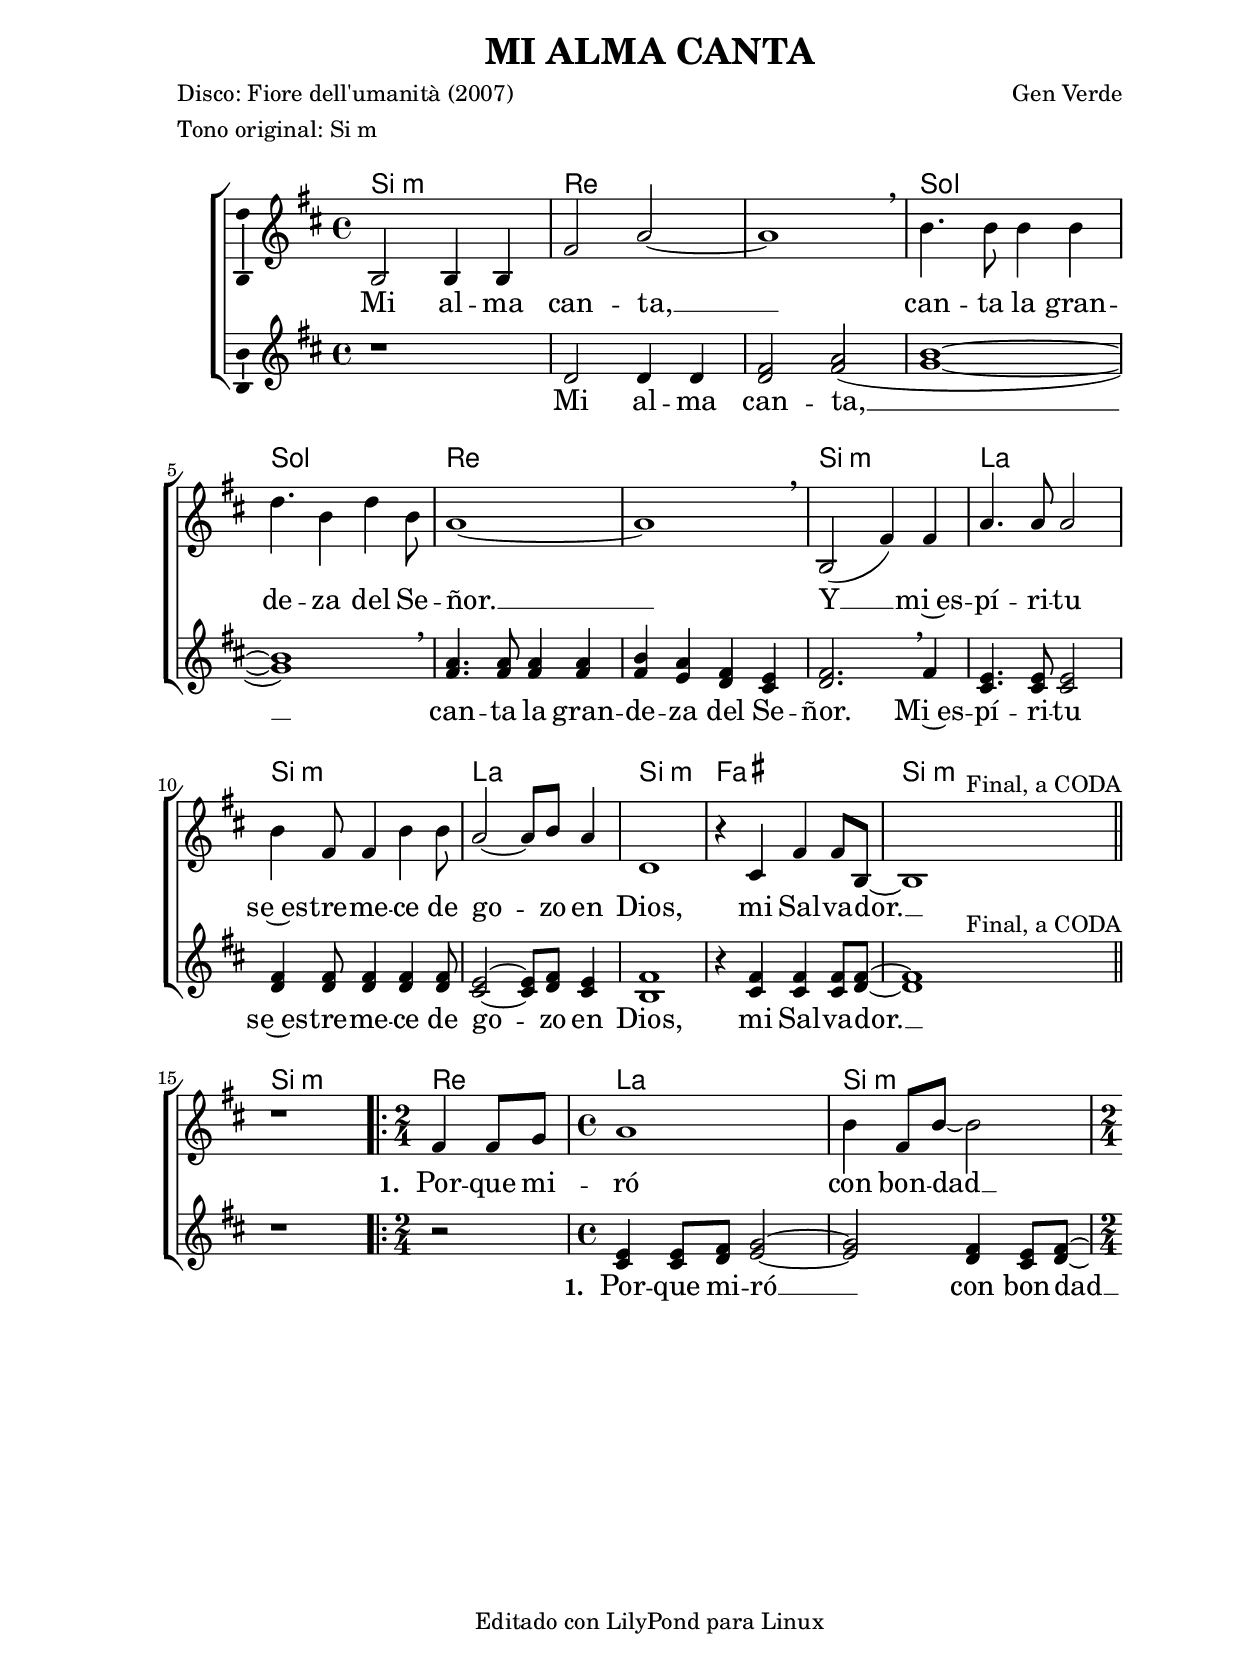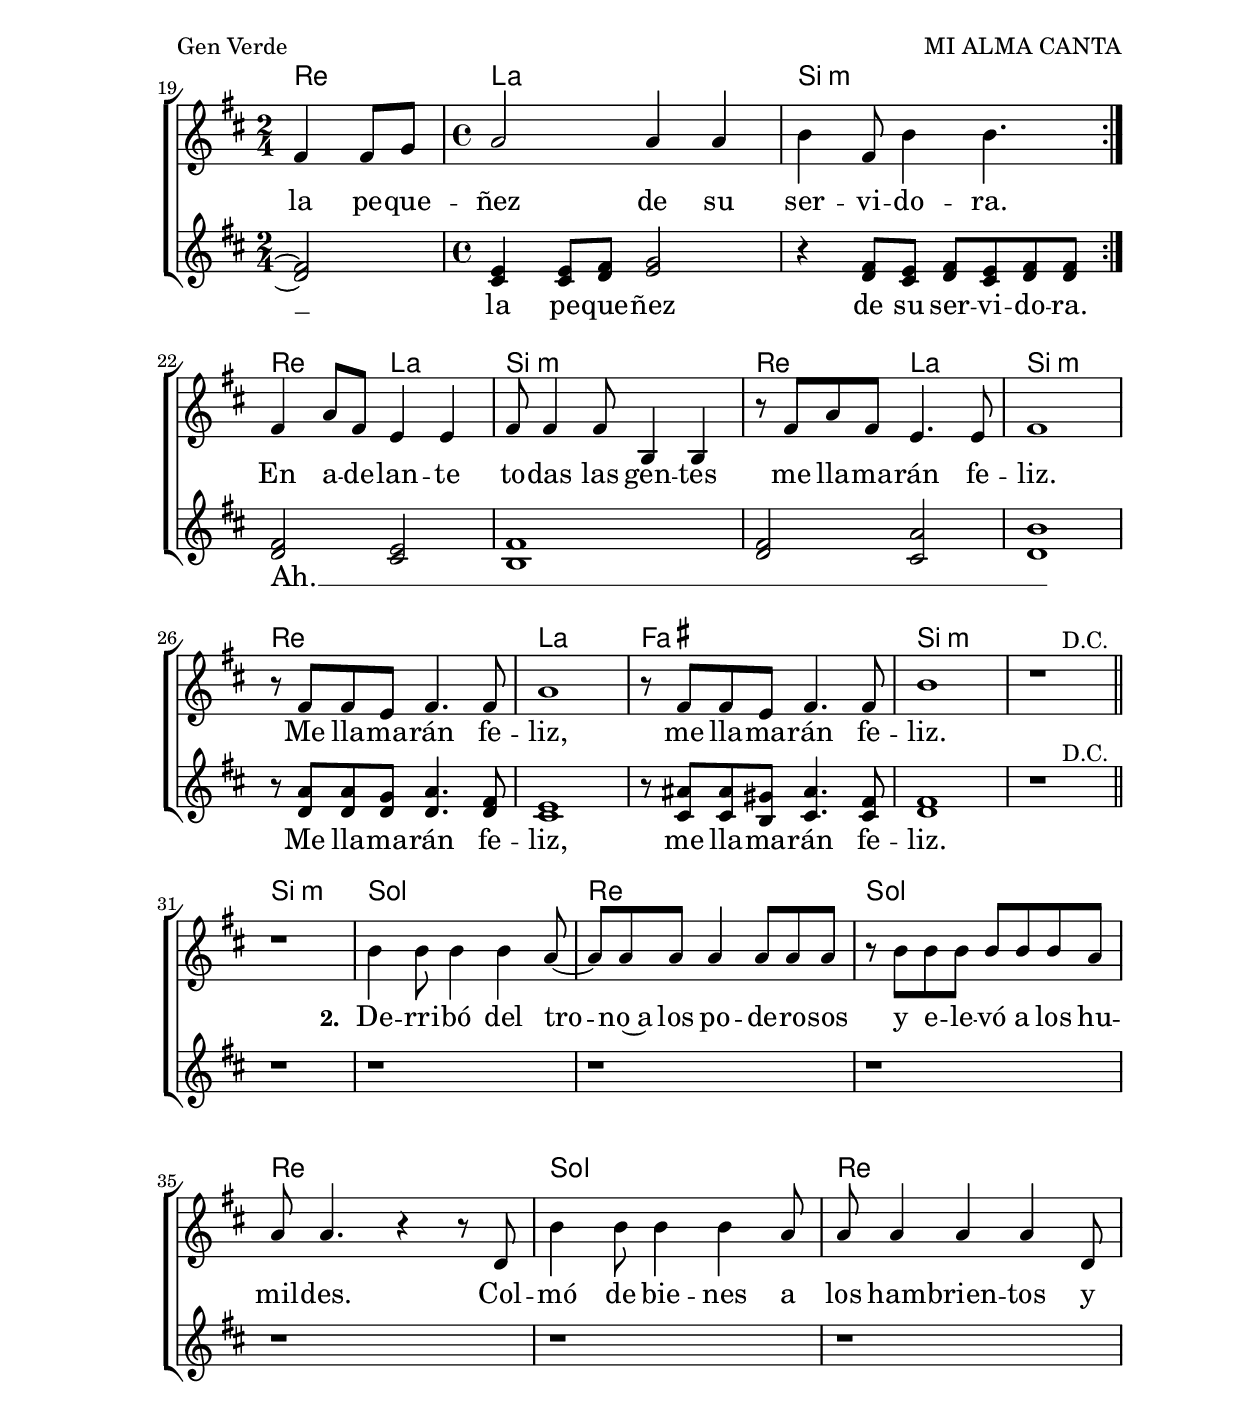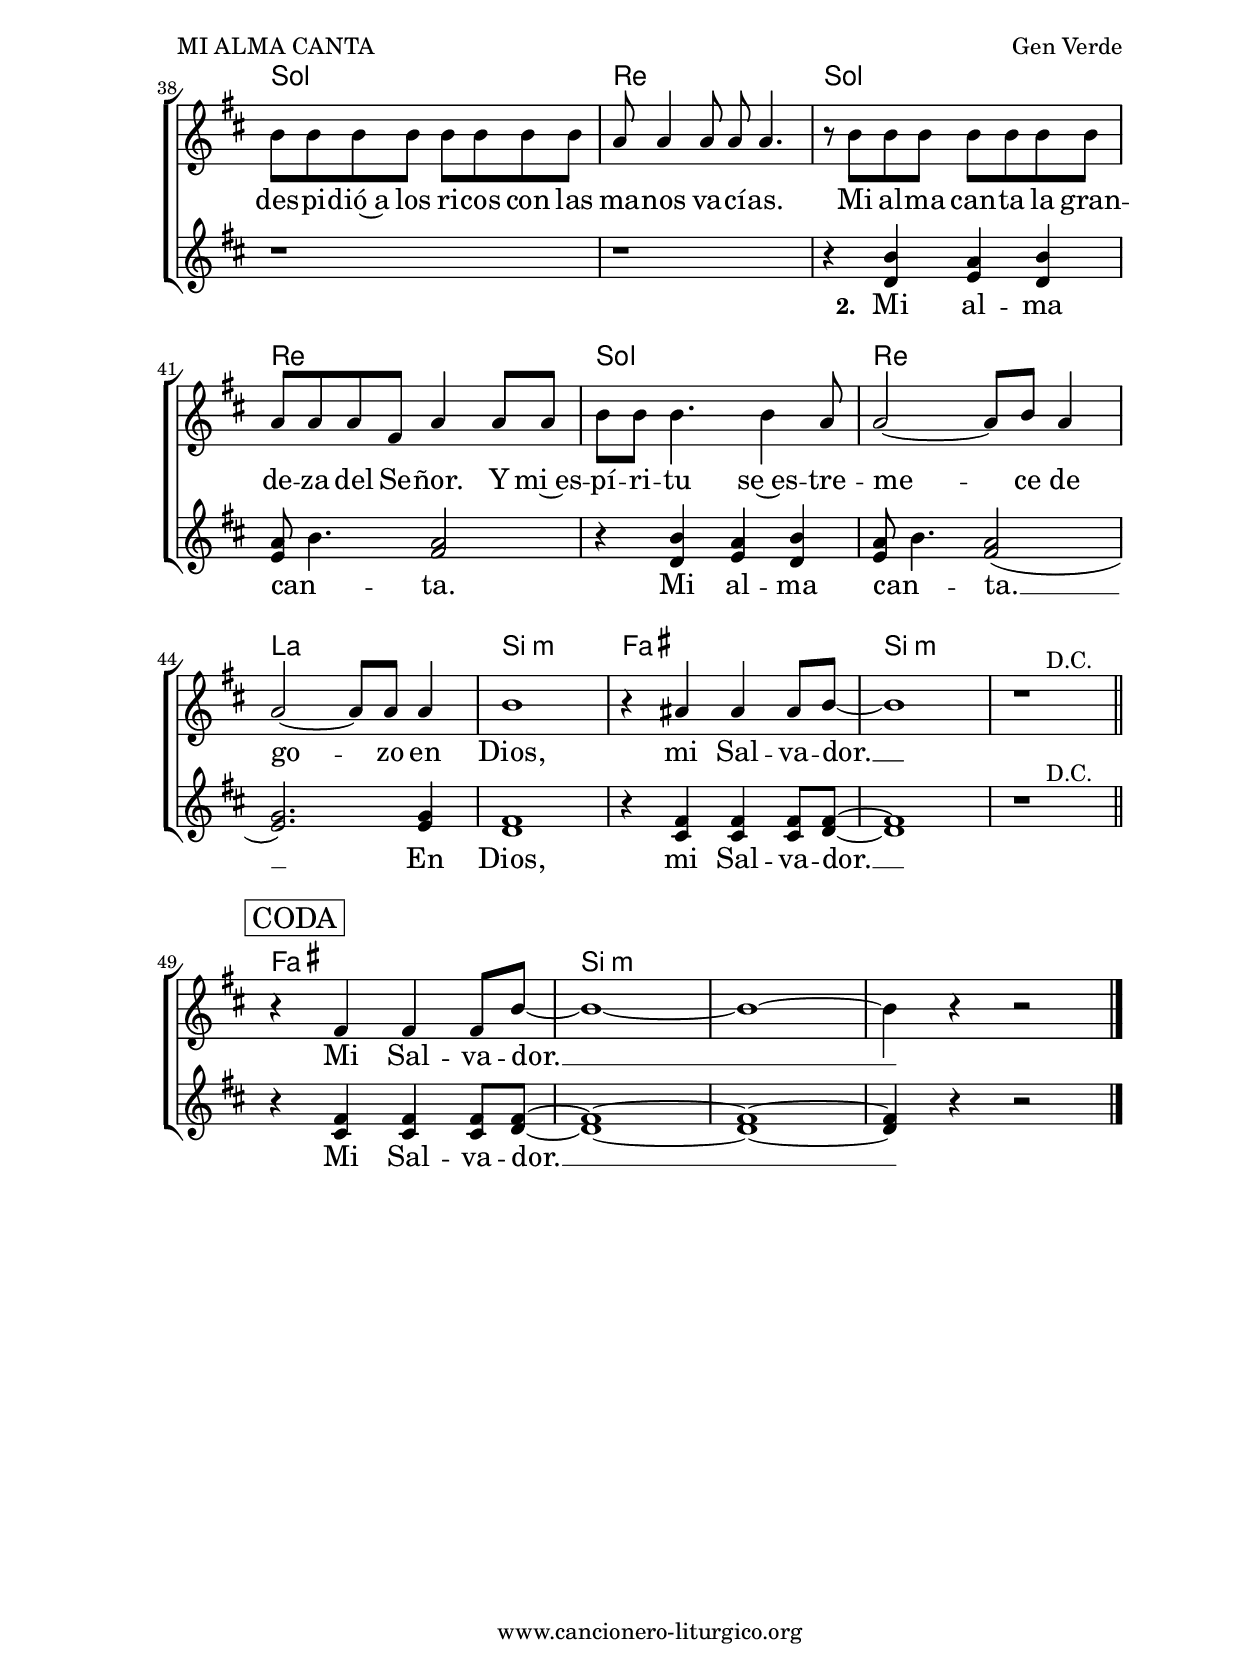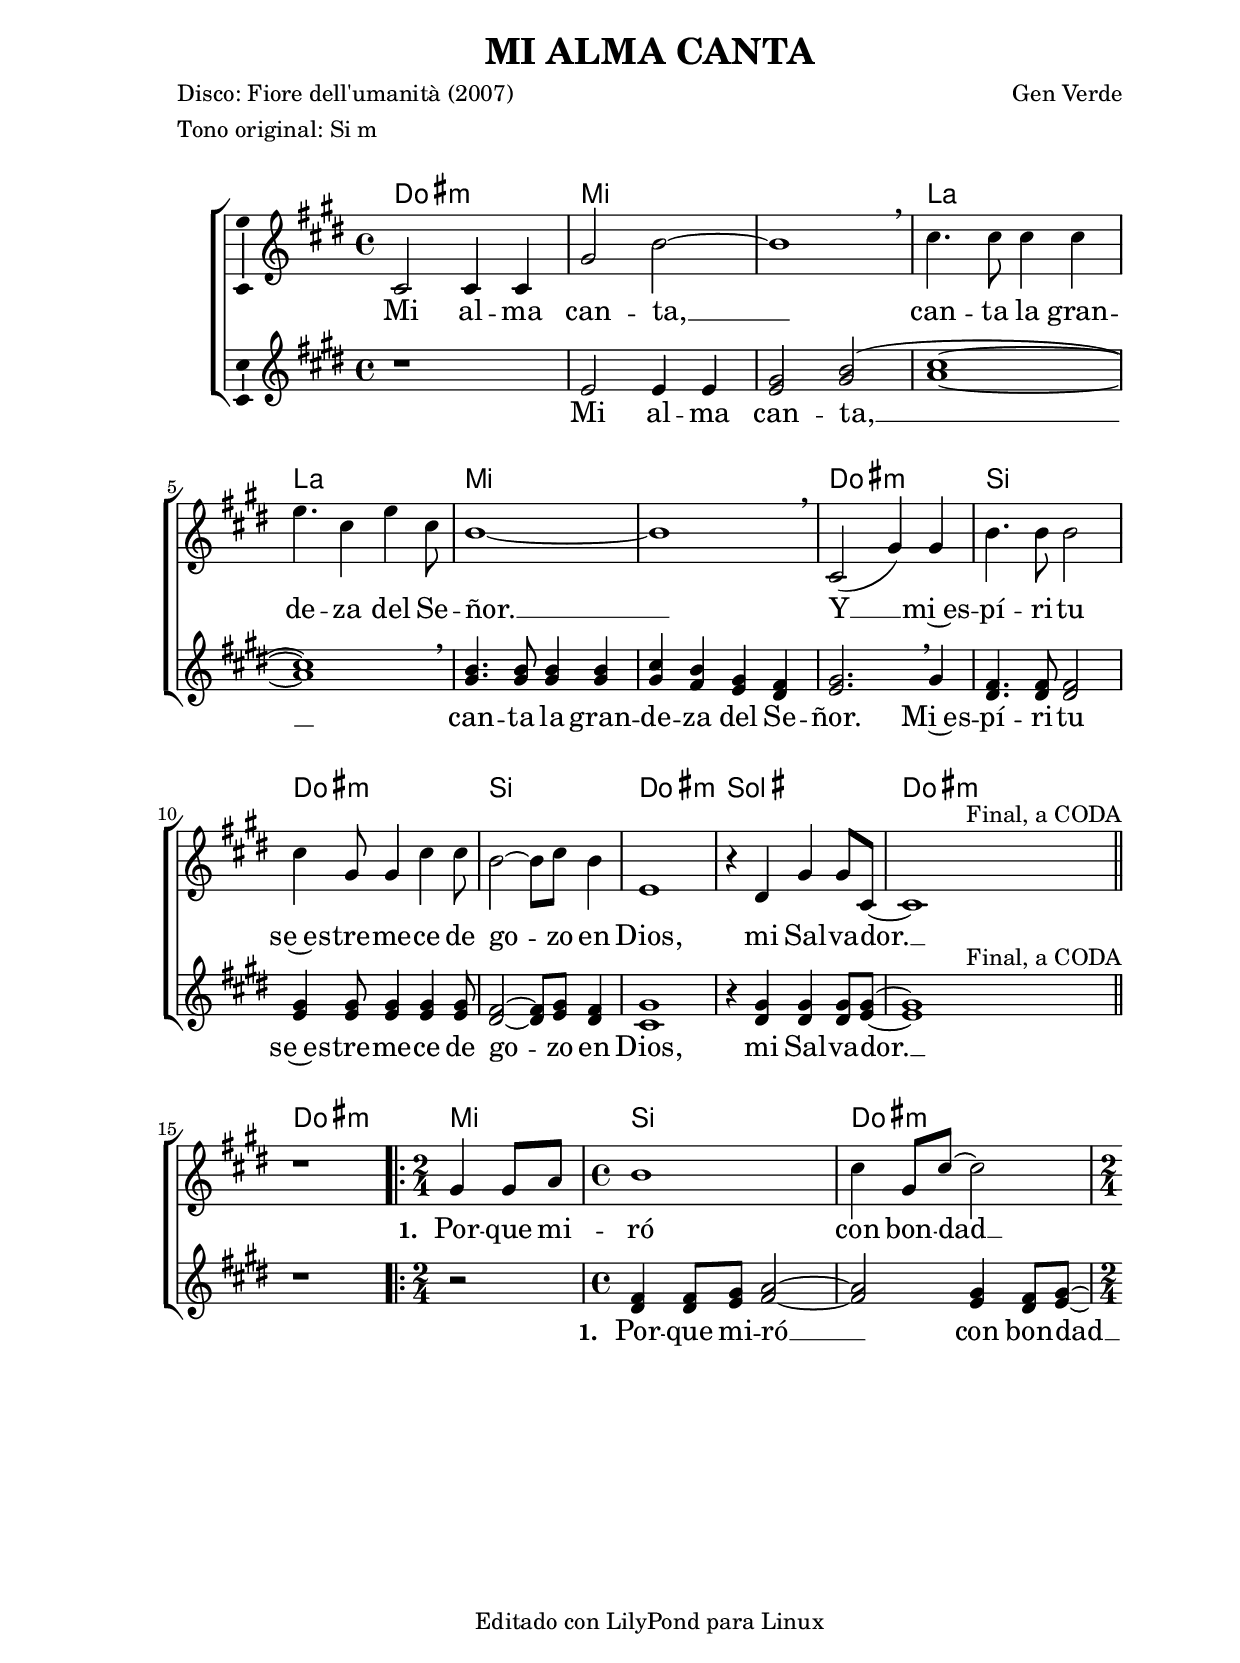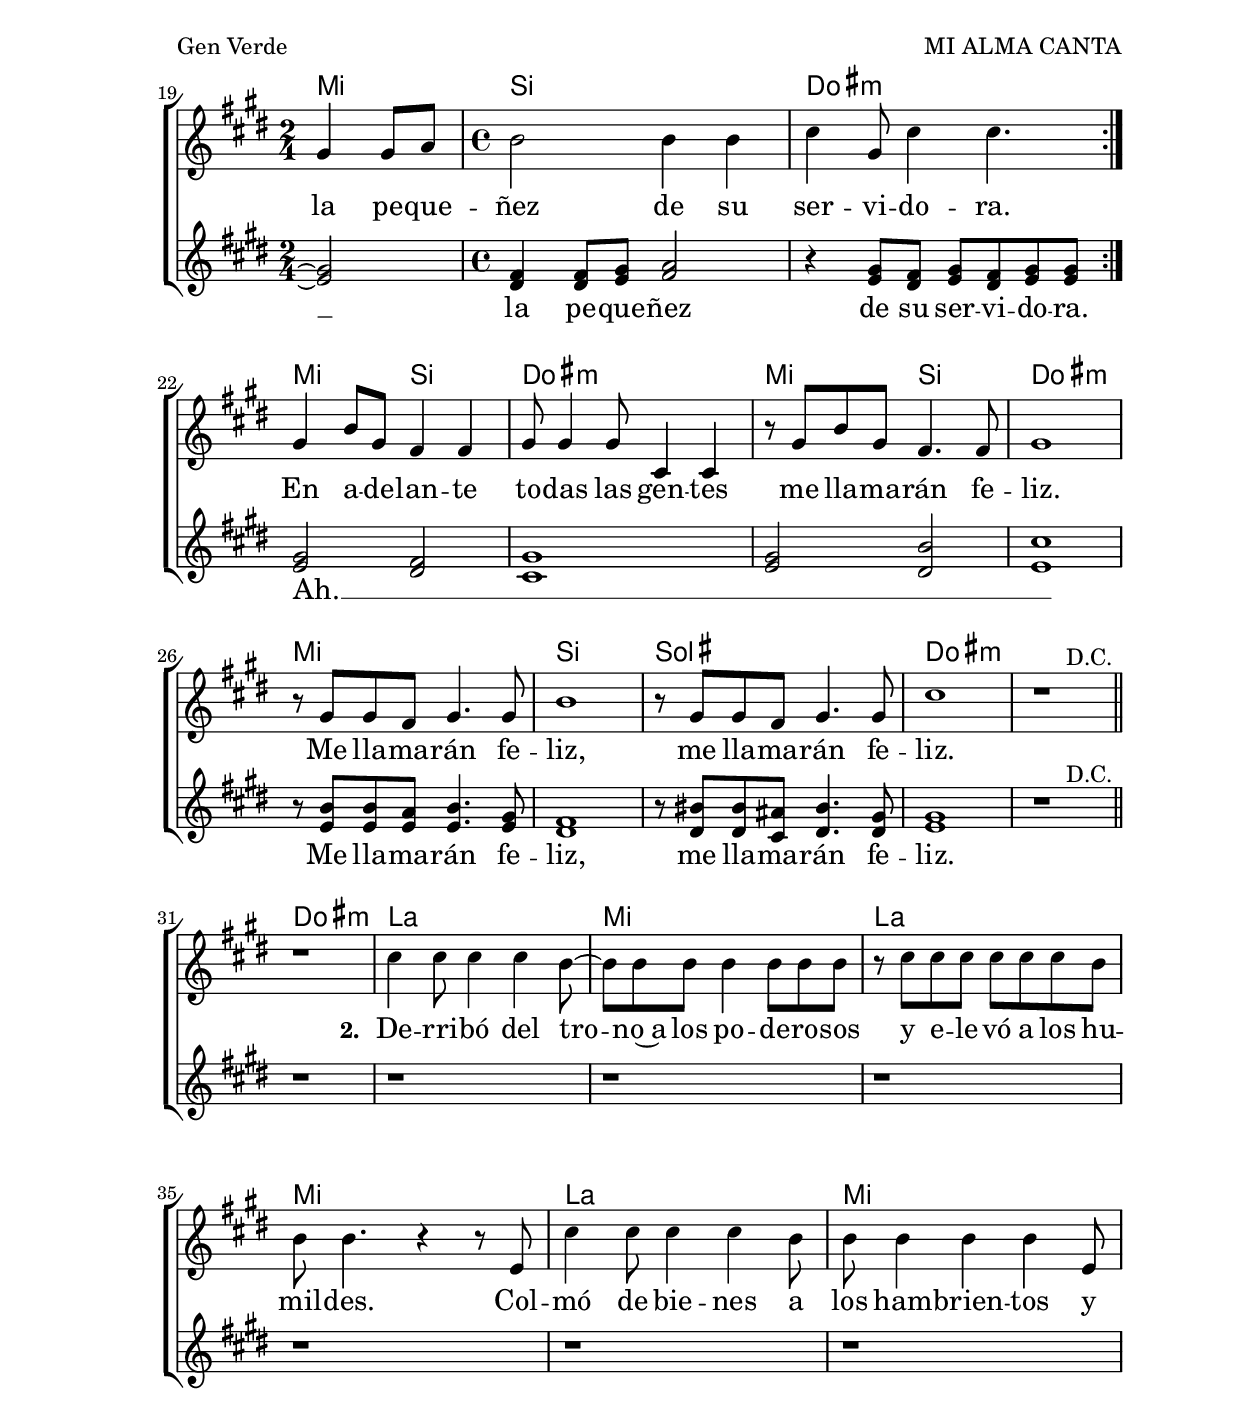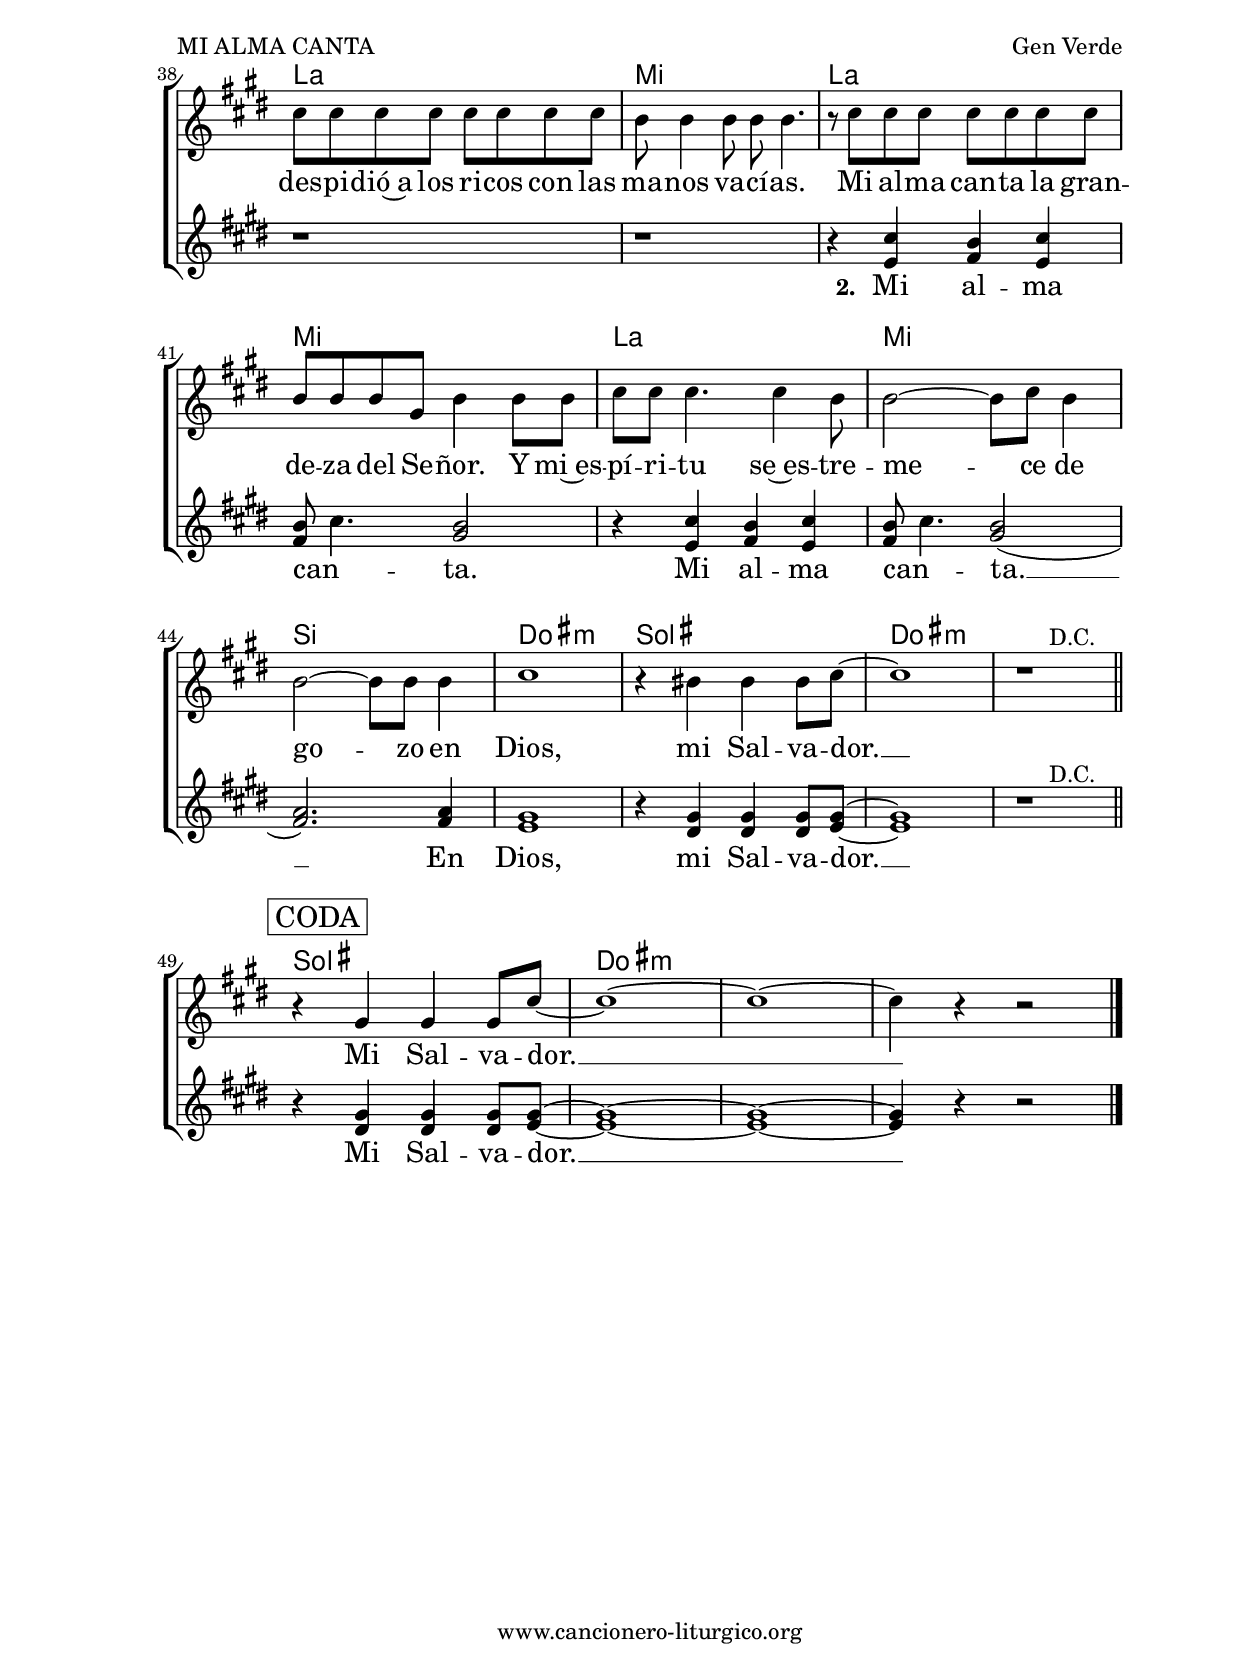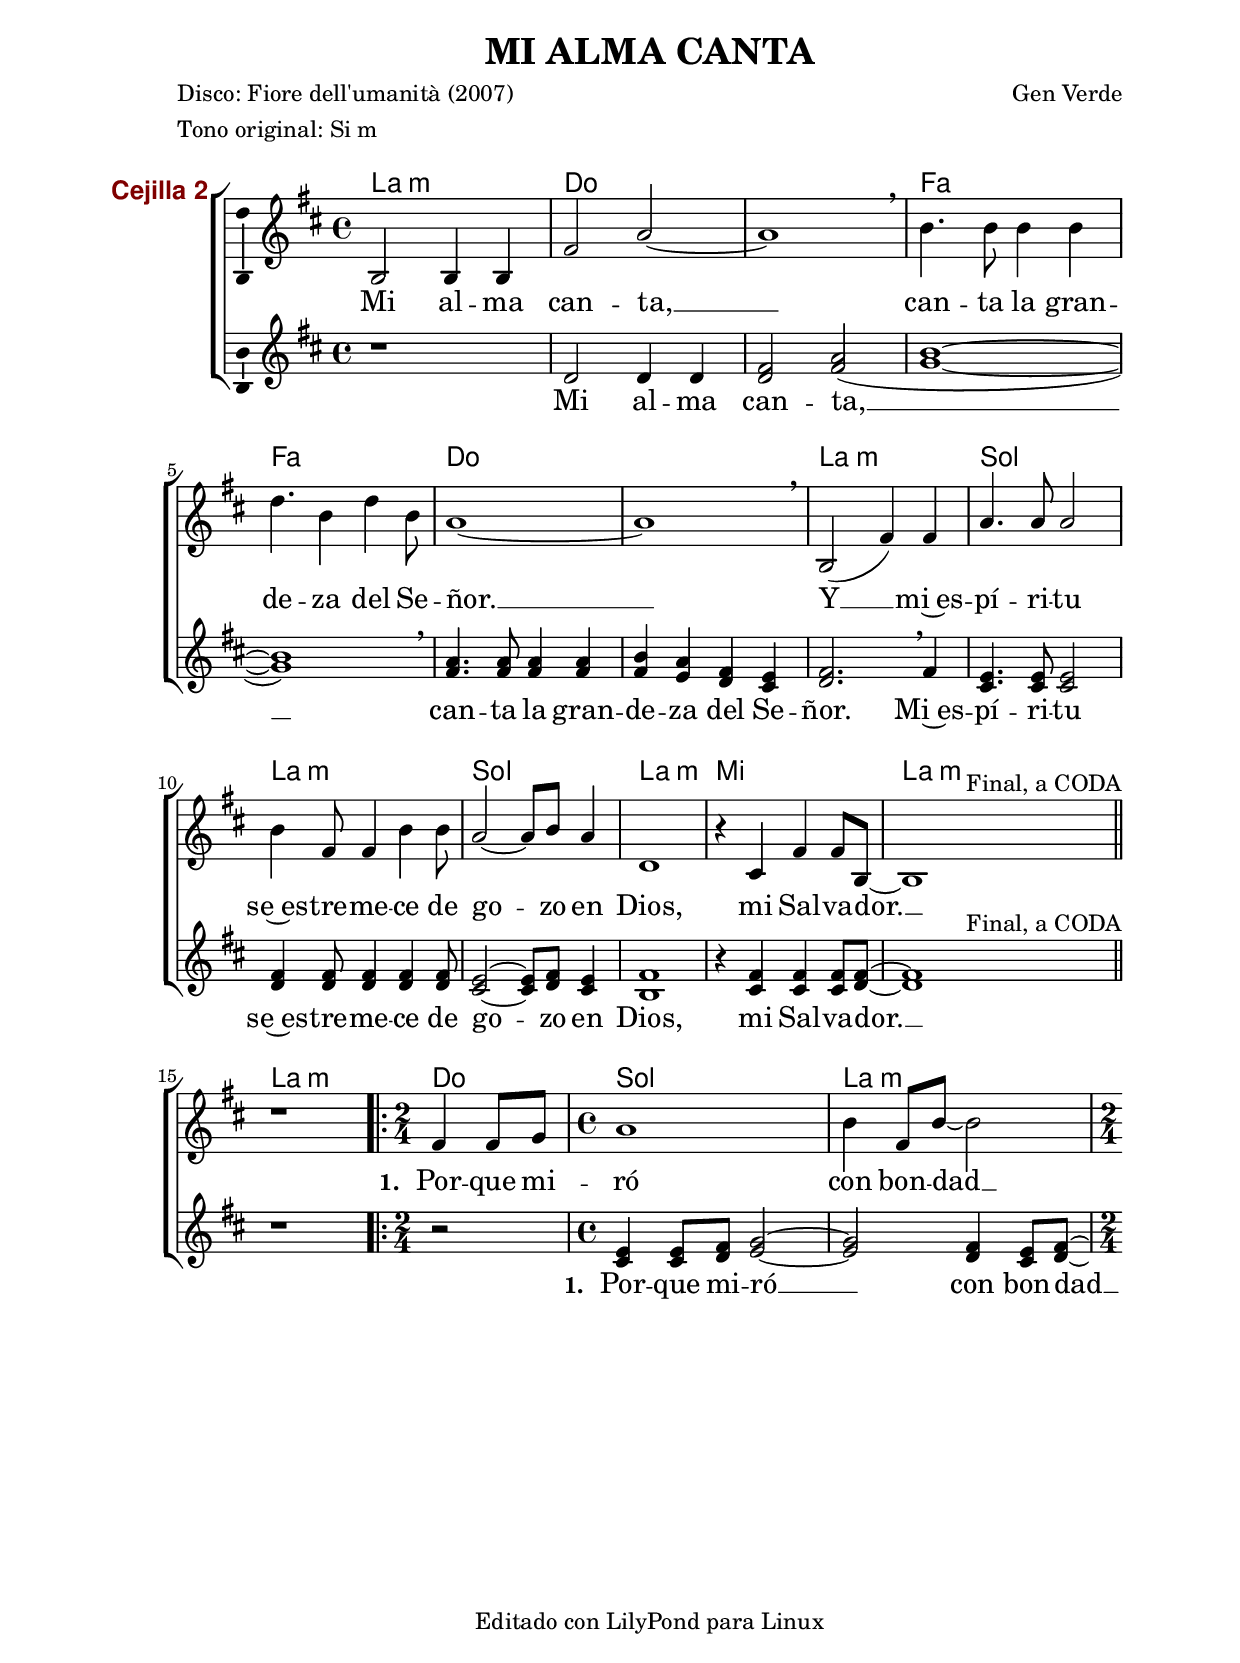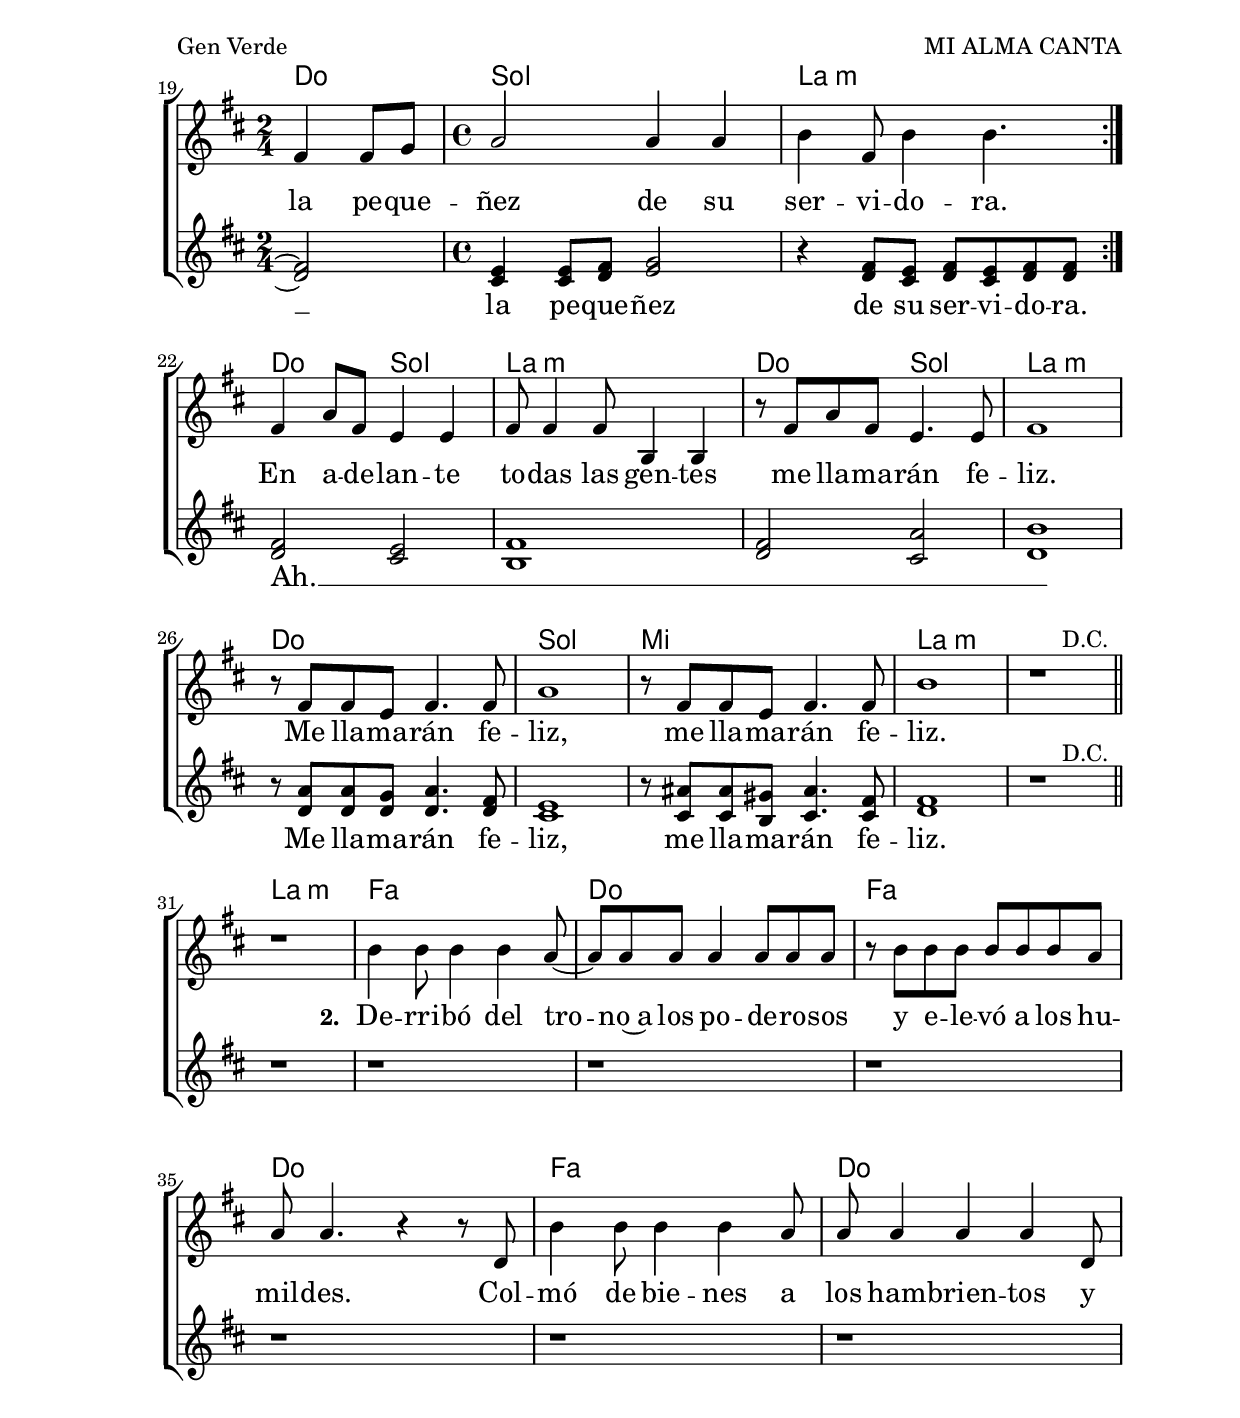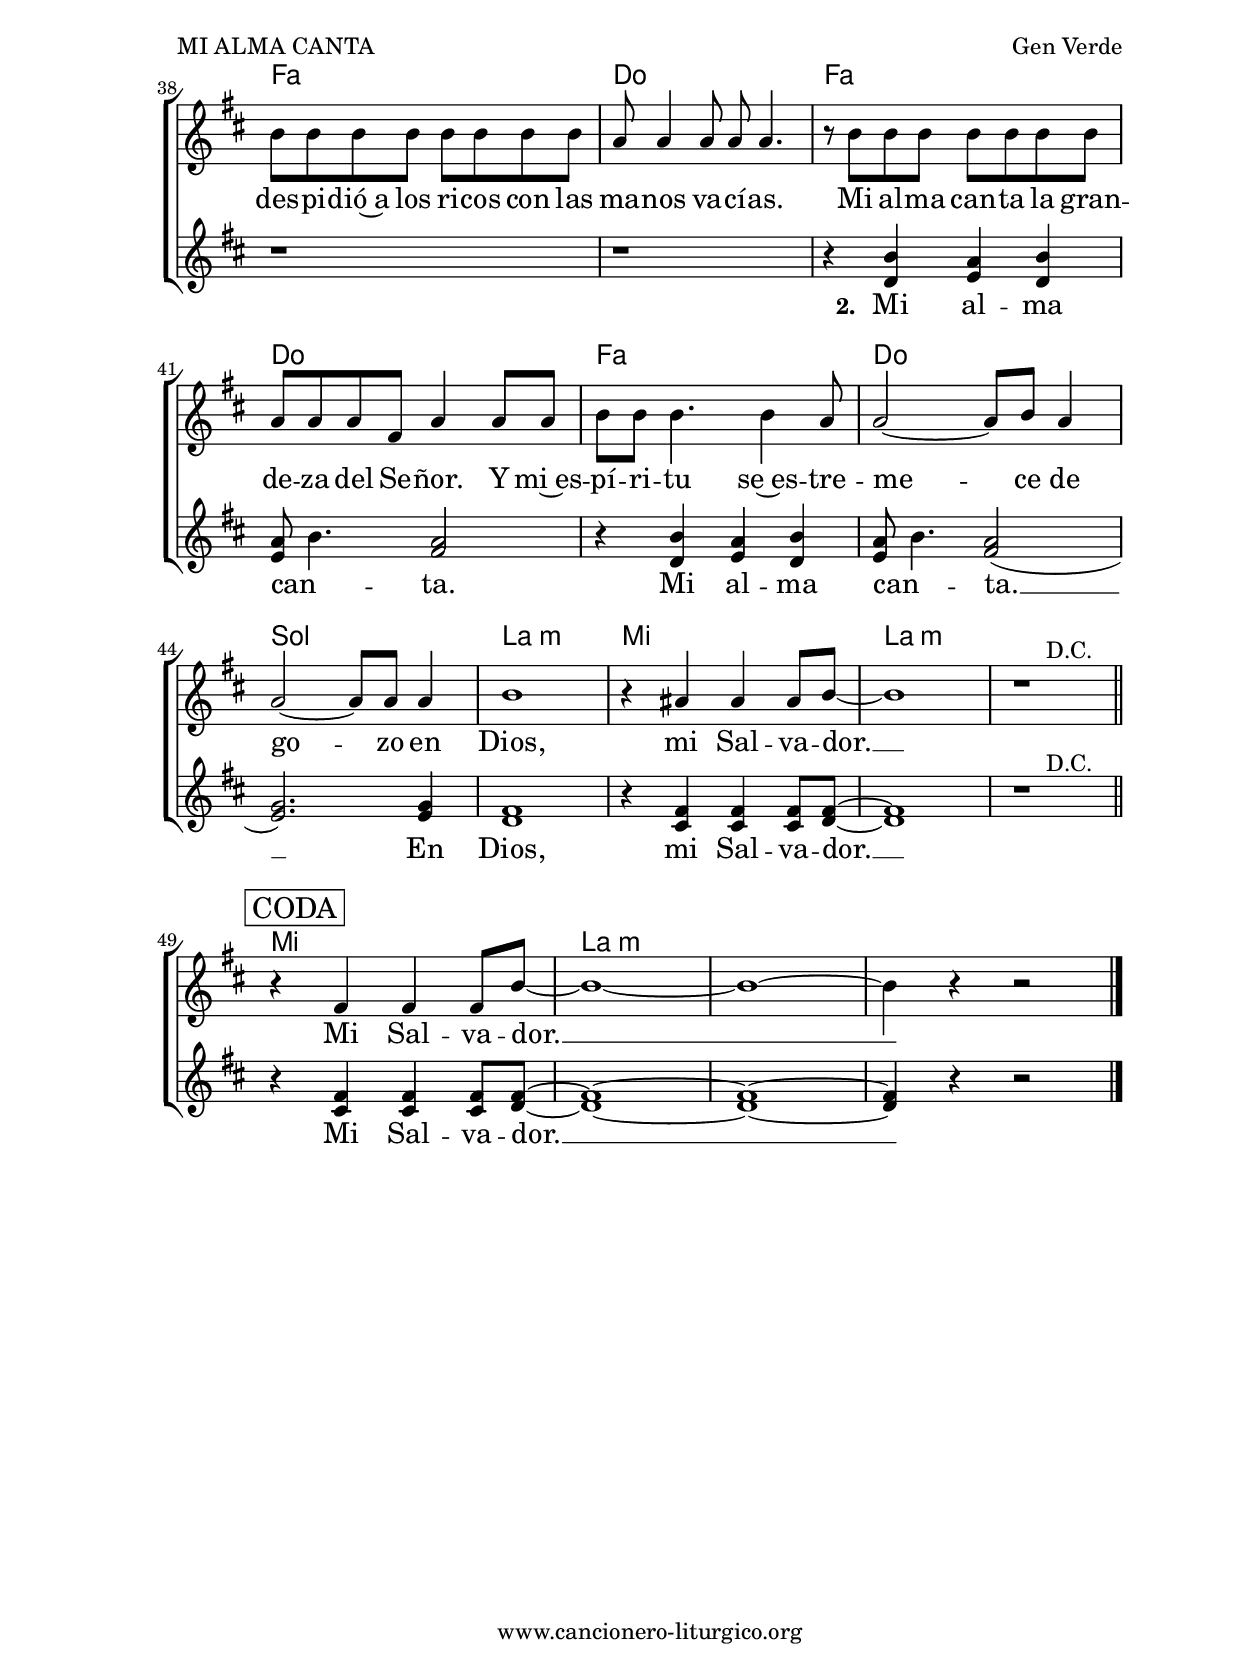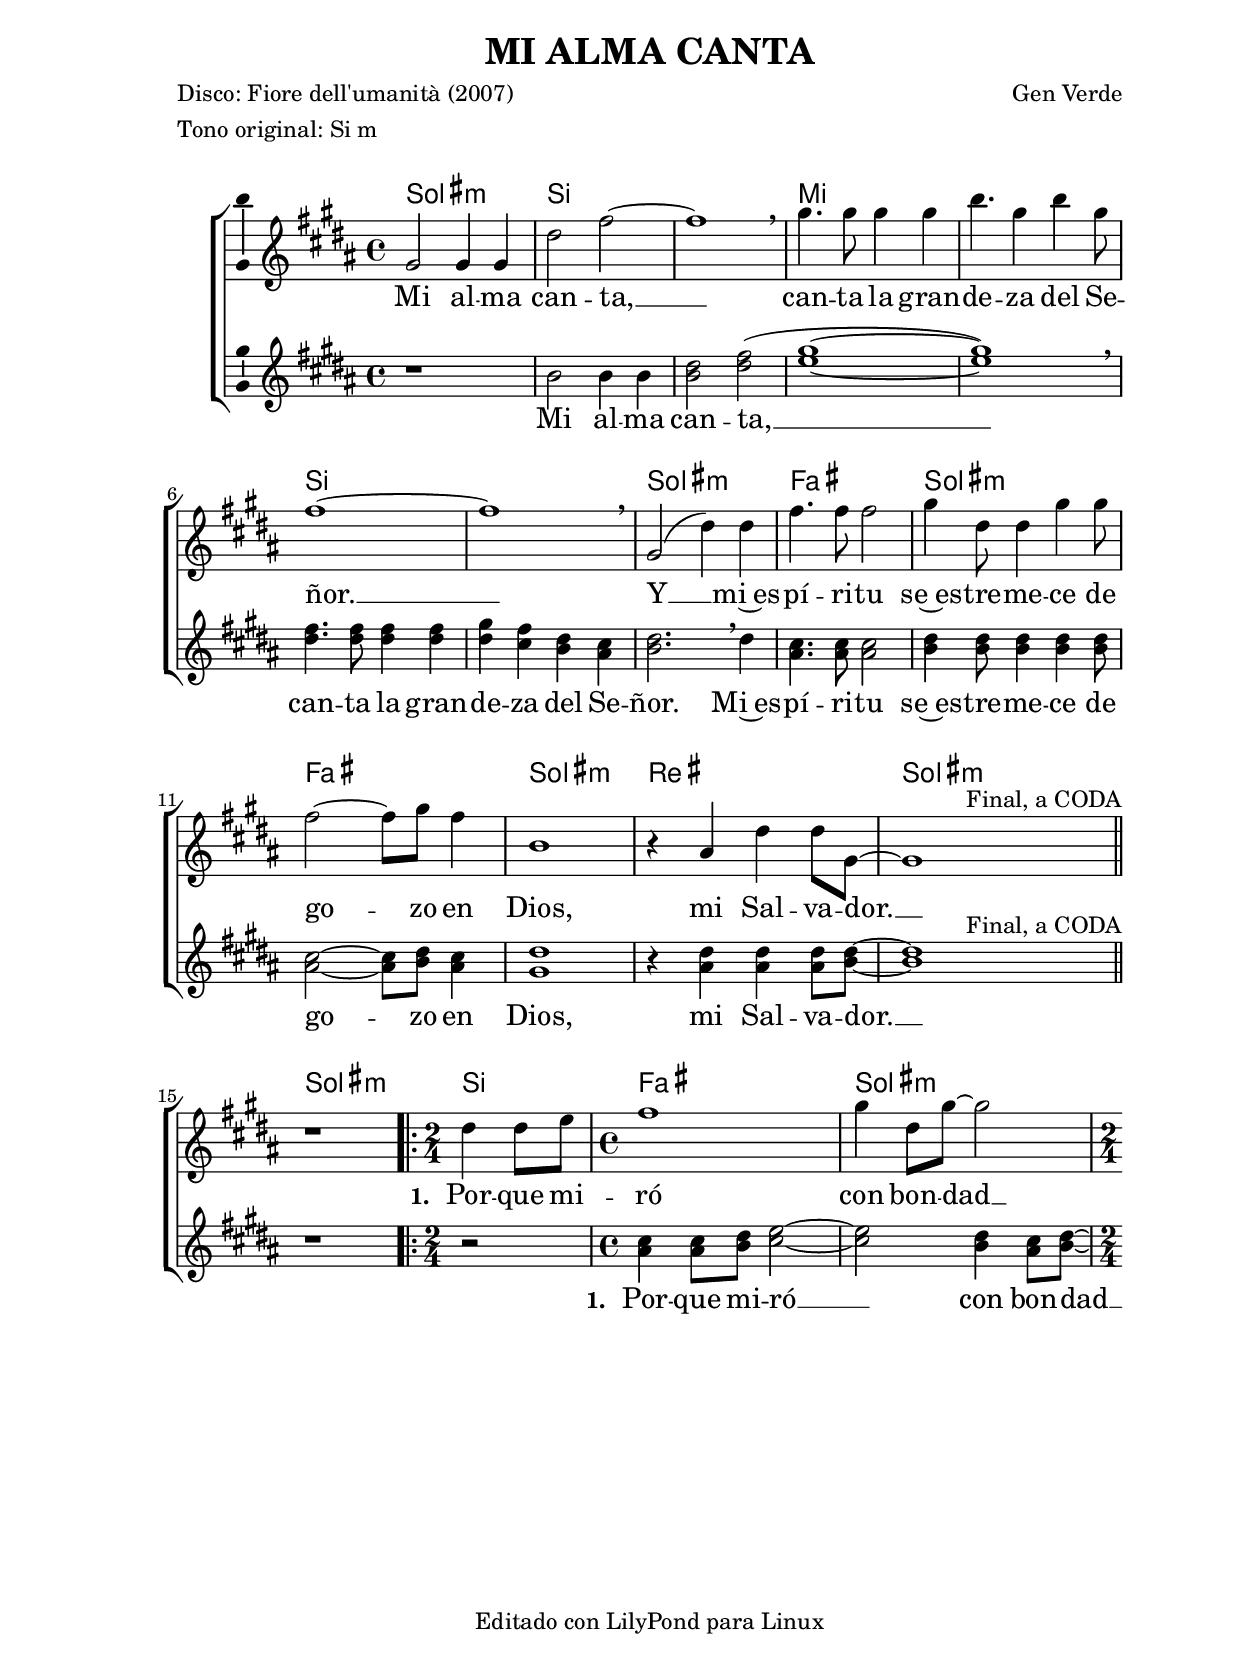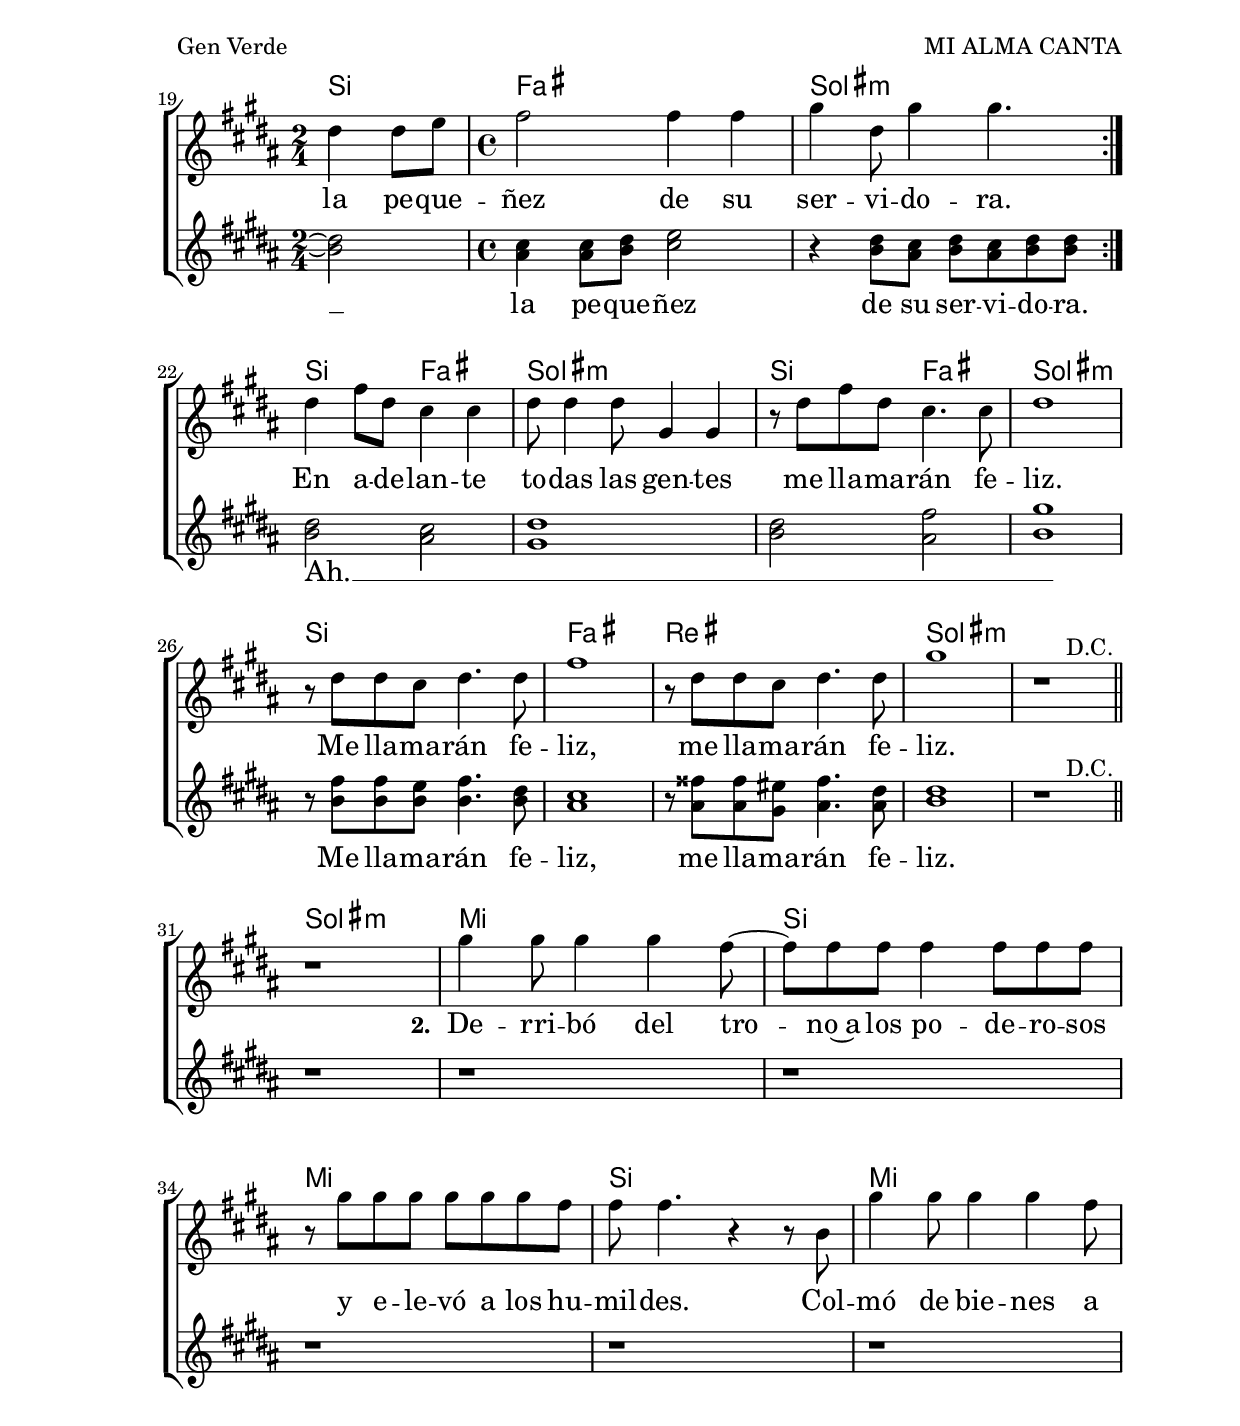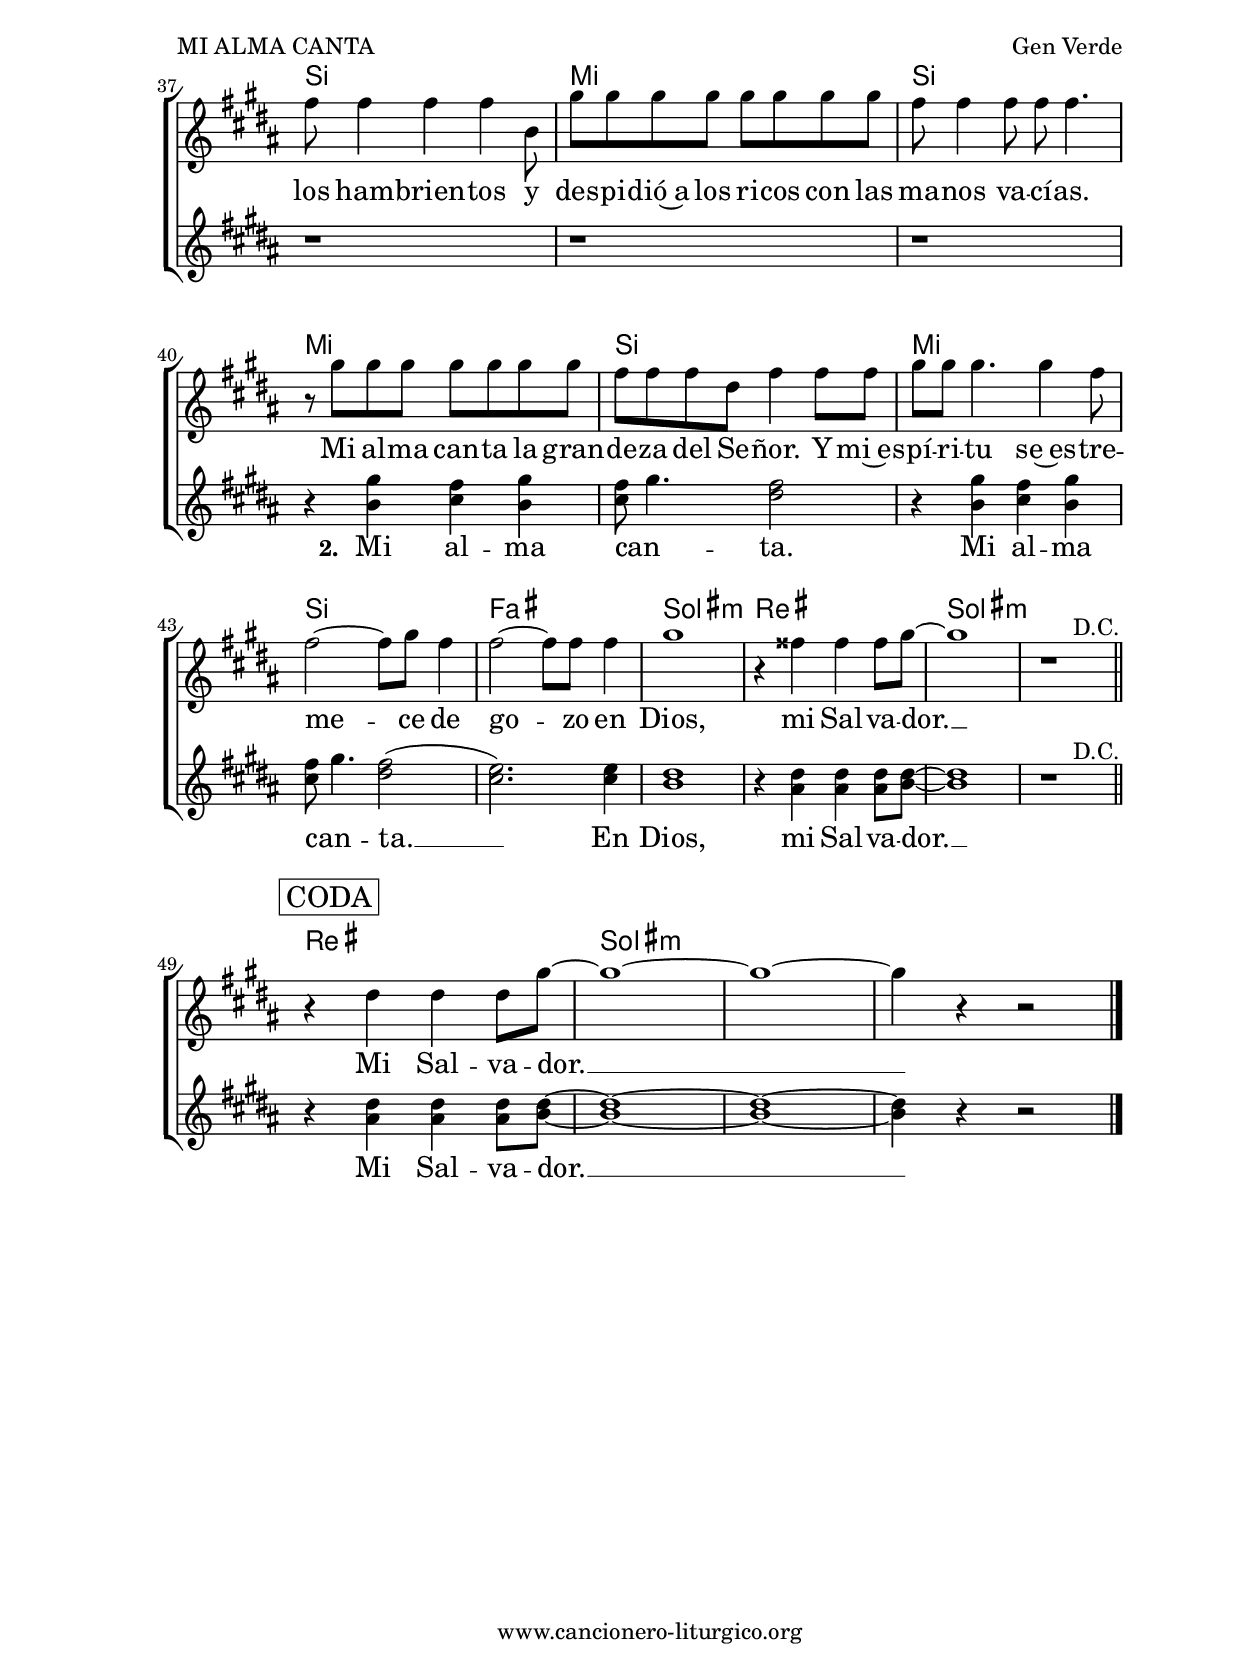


%versión de lilypond para la que se ha escrito esta partitura:
\version "2.16.0"

	%Tamaño papel
	#(set-default-paper-size "a4")
	%Tamaño partitura
	#(set-global-staff-size 20)
	%No responde al pulsar sobre una nota
	#(ly:set-option 'point-and-click #f)

%parámetros del encabezamiento:
\header {
	title = "MI ALMA CANTA"
	subtitle = ""
	composer = "Gen Verde"
	poet = "Disco: Fiore dell'umanità (2007)"
	meter = "Tono original: Si m"
	arranger = ""
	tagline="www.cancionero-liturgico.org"
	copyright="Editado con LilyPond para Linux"
	tiempo = ""
	usos = "Virgen, Comunión"
	letra = ""
	}

%parámetros asociados al papel:
\paper  {
	oddHeaderMarkup = \markup {\fill-line { \on-the-fly #not-first-page \fromproperty #'header:title \on-the-fly #not-first-page \fromproperty #'header:composer }}
	evenHeaderMarkup = \markup {\fill-line { \fromproperty #'header:composer \fromproperty #'header:title }}
	#(set-paper-size "a4")
	print-page-number = ##f
	first-page-number = 1
	print-first-page-number = ##f
%	head-separation = 3.0 \cm
	top-margin = 2.0 \cm
	bottom-margin = 0.5\cm
	left-margin = 3.0 \cm
	line-width = 16.0 \cm 
	indent = 8\mm
	interscoreline = 2.\mm
	between-system-space = 15\mm
%	para que las partituras no llenen la hoja:
	ragged-bottom = ##t
%	idem para la última hoja:
	ragged-last-bottom = ##f
%	para que las partituras llenen el ancho del papel:
	ragged-last = ##f
	after-title-space = 2.5 \cm
%page-count=2
system-count=13

	%Flexible Vertical Spacing
%	markup-markup-spacing =
%	#'((basic-distance . 15) (minimum-distance . 15) (padding . 3))
	markup-system-spacing =
	#'((basic-distance . 15) (minimum-distance . 15) (padding . 3))
	system-system-spacing =
	#'((basic-distance . 15) (minimum-distance . 15) (padding . 3))
	score-system-spacing =
	#'((basic-distance . 15) (minimum-distance . 15) (padding . 5))
%	top-system-spacing = % header
%	#'((basic-distance . 8) (minimum-distance . 0) (padding . 0))
%	top-markup-spacing =
%	#'((basic-distance . 20) (minimum-distance . 20) (padding . 0))
	last-bottom-spacing = % footer
	#'((basic-distance . 5) (minimum-distance . 5) (padding . 0))
%	score-markup-spacing =
%	#'((basic-distance . 16) (minimum-distance . 13) (padding . 0))

	}


%parámetros que afectan a toda la partitura:
global =  {
	%clave de sol (G):
	\clef G
	%armadura:
%	\transpose e c
	\key b \minor
	\tempo 4=127
	\set Score.tempoHideNote = ##t
	}


acordes = {
	\italianChords
	\chordmode {
%	\transpose e c
{

%%%ESTRIBILLO
%%%%\repeat volta 2 {
b1:m d d g g d d b:m a b:m a b:m fis b:m
%%%%}

%%%ESTROFA 1
b1:m
\repeat volta 2 {
d2 a1 b:m d2 a1 b:m
}
d2 a b1:m d2 a b1:m d a fis b:m b:m

%%%ESTROFA 2
b1:m
g1 d g d g d g d g d g d a b:m fis b:m b:m

%%%FINAL
fis1 b:m b:m b:m

	}
	}
}


melodia = 
%	\transpose e c
{
	\time 4/4

\relative c'{

%%%ESTRIBILLO
%%%%\repeat volta 2 {
b2 b4 b
fis'2 a~
a1 \breathe
b4. b8 b4 b
d4. b4 d b8
a1~
a1 \breathe
b,2 (fis'4) fis
a4. a8 a2
b4 fis8 fis4 b b8
a2~a8 b a4
d,1
r4 cis4 fis fis8 b,~
b1^"          Final, a CODA"
\bar "||"
%%%%}

%%%\bar "||"
\break

%%%ESTROFA 1
r1
\repeat volta 2 {
\time 2/4
fis'4 fis8 g
\time 4/4
a1
b4 fis8 b~b2
\time 2/4
fis4 fis8 g
\time 4/4
a2 a4 a
b4 fis8 b4 b4.
}
fis4 a8 fis e4 e
fis8 fis4 fis8 b,4 b
r8 fis' a fis e4. e8
fis1
r8 fis fis e fis4. fis8
a1
r8 fis fis e fis4. fis8
b1
r1^"     D.C."

\bar "||"
\break

%%%ESTROFA 2
r1
b4 b8 b4 b a8~
a8 a a a4 a8 a a
r8 b b b b b b a
a8 a4. r4 r8 d,8
b'4 b8 b4 b a8
a8 a4 a a d,8
b'8 b b b b b b b
a8 a4 a8 a a4.
r8 b b b b b b b
a8 a a fis a4 a8 a
b8 b b4. b4 a8
a2~a8 b a4
a2~a8 a a4
b1
r4 ais4 ais ais8 b~
b1
r1^"     D.C."

\bar "||"
\mark \markup {
\override #'(box-padding . 0.5)
\box
\line { CODA }
%%%\line { \bold CODA }
}
%%%\mark \markup {"Coda"}

\break

%%%FINAL
r4 fis4 fis4 fis8 b8~
b1~
b1~
b4 r4 r2


}


	\bar "|."
	}

melodiados = 
%	\transpose e c
{
	\time 4/4

\relative c'{

%%%ESTRIBILLO
%%%%\repeat volta 2 {
r1
d2 d4 d
<fis d>2 <a fis>
(<b g>1~
<b g>1) \breathe
<a fis>4. <a fis>8 <a fis>4 <a fis>
<b fis>4 <a e> <fis d> <e cis>
<fis d>2. \breathe fis4
<e cis>4. <e cis>8 <e cis>2
<fis d>4 <fis d>8 <fis d>4 <fis d> <fis d>8
<e cis>2~<e cis>8 <fis d> <e cis>4
<fis b,>1
r4 <fis cis>4 <fis cis> <fis cis>8 <fis d>~
<fis d>1^"          Final, a CODA"
%%%%}


%%%ESTROFA 1
r1
\repeat volta 2 {
\time 2/4
r2
\time 4/4
<e cis>4 <e cis>8 <fis d> <g e>2~
<g e>2 <fis d>4 <e cis>8 <fis d>~
\time 2/4
<fis d>2
\time 4/4
<e cis>4 <e cis>8 <fis d> <g e>2
r4 <fis d>8 <e cis> <fis d> <e cis> <fis d> <fis d>
}
<fis d>2 <e cis>
<fis b,>1
<fis d>2 <a cis,>
<b d,>1
r8 <a d,> <a d,> <g d> <a d,>4. <fis d>8
<e cis>1
r8 <ais cis,> <ais cis,> <gis b,> <ais cis,>4. <fis cis>8
<fis d>1
r1^"     D.C."


%%%ESTROFA 2
r1
r1
r1
r1
r1
r1
r1
r1
r1
r4 <b d,>4 <a e> <b d,>
<a e>8 b4. <a fis>2
r4 <b d,>4 <a e> <b d,>
<a e>8 b4. <a fis>2
(<g e>2.) <g e>4
<fis d>1
r4 <fis cis>4 <fis cis> <fis cis>8 <fis d>~
<fis d>1
r1^"     D.C."


%%%FINAL
r4 <fis cis>4 <fis cis> <fis cis>8 <fis d>~
<fis d>1~
<fis d>1~
<fis d>4 r4 r2


}


	\bar "|."
	}


texto = \lyricmode {

%ESTRIBILLO
Mi al -- ma can -- ta, __
can -- ta la gran -- de -- za del Se -- ñor. __
Y __ mi~es -- pí -- ri -- tu se~es -- tre -- me -- ce
de go -- zo en Dios,
mi Sal -- va -- dor. __

%ESTROFA 1
\set stanza =#"1. "
Por -- que mi -- ró con bon -- dad __
la pe -- que -- ñez de su ser -- vi -- do -- ra.

En a -- de -- lan -- te to -- das las gen -- tes
me lla -- ma -- rán fe -- liz.
Me lla -- ma -- rán fe -- liz,
me lla -- ma -- rán fe -- liz.

%ESTROFA 2
\set stanza =#"2. " 
De -- rri -- bó del tro -- no~a los po -- de -- ro -- sos
y e -- le -- vó a los hu -- mil -- des.
Col -- mó de bie -- nes a los ham -- brien -- tos
y des -- pi -- dió~a los ri -- cos
con las ma -- nos va -- cí -- as.

Mi al -- ma can -- ta la gran -- de -- za del Se -- ñor.
Y mi~es -- pí -- ri -- tu se~es -- tre -- me -- ce
de go -- zo en Dios,
mi Sal -- va -- dor. __

%%%FINAL
Mi Sal -- va -- dor. __

	}

textodos = \lyricmode {

%ESTRIBILLO
Mi al -- ma can -- ta, __
can -- ta la gran -- de -- za del Se -- ñor.
Mi~es -- pí -- ri -- tu se~es -- tre -- me -- ce
de go -- zo en Dios,
mi Sal -- va -- dor. __

%ESTROFA 1
\set stanza =#"1. "
Por -- que mi -- ró __ con bon -- dad __
la pe -- que -- ñez de su ser -- vi -- do -- ra.
Ah. __ _ _ _ _ _
Me lla -- ma -- rán fe -- liz,
me lla -- ma -- rán fe -- liz.

%ESTROFA 2
\set stanza =#"2. " 
Mi al -- ma can -- _ ta.
Mi al -- ma can -- _ ta. __ En Dios,
mi Sal -- va -- dor. __

%%%FINAL
Mi Sal -- va -- dor. __


	}

acordesStaff = \context ChordNames = acordesStaff <<
	\set chordChanges = ##t
	\acordes
	>>


%%%%%%%%%%%%%%%%%%%%%%%%%%%%%%%%%%% CEJILLA %%%%%%%%%%%%%%%%%%%%%%%%%%%%%%%%%%%
acordescejilla = {
%%%	\override ChordNames.ChordName #'font-size = #-1
%%%	\override ChordNames.ChordName #'font-series = #'bold
	\transpose b a {
		\acordes
		}
	}

acordescejillaStaff = \context ChordNames = acordescejillaStaff <<
	\set Staff.instrumentName = \markup \with-color #darkred \larger \bold \sans "Cejilla 2"
	\set chordChanges = ##t
	\acordescejilla
	>>
%%%%%%%%%%%%%%%%%%%%%%%%%%%%%%%%%%% CEJILLA %%%%%%%%%%%%%%%%%%%%%%%%%%%%%%%%%%%


vozStaff = \context Voice = vozStaff
\with {\consists "Ambitus_engraver"}
<<
%	\set Staff.instrumentName = ""
%	\set Staff.shortInstrumentName = ""
%	\set Staff.midiInstrument = #"clarinet"
%	\set Staff.midiInstrument = #"cello"
	\set Staff.midiInstrument = #"flute"
%	\set Staff.midiInstrument = #"electric guitar (jazz)"
%	\set Staff.midiInstrument = #"english horn"
%	\set Staff.midiInstrument = #"violin"
%	\set Staff.midiInstrument = #"glockenspiel"
	\set Staff.midiMinimumVolume = #0.7
	\set Staff.midiMaximumVolume = #0.9
	\global
	\melodia
	>>

vozdosStaff = \context Voice = vozdosStaff
\with {\consists "Ambitus_engraver"}
<<
	\override Staff.StaffSymbol #'staff-space = #(magstep -0.35)
%	\set Staff.instrumentName = ""
%	\set Staff.shortInstrumentName = ""
	\set Staff.midiInstrument = #"english horn"
	\set Staff.midiMinimumVolume = #0.7
	\set Staff.midiMaximumVolume = #0.9
	\global
	\melodiados
	>>

textoStaff = \context Lyrics = textoStaff <<
	\lyricsto vozStaff \texto
	>>

textodosStaff = \context Lyrics = textodosStaff <<
	\lyricsto vozdosStaff \textodos
	>>


\book {
	\score {
		<<
		\context ChoirStaff {
%			\override StaffGroup.SystemStartBracket #'collapse-height = #1
%			\override Score.SystemStartBar #'collapse-height = #1
			<<
			\acordesStaff
			\vozStaff
			\textoStaff
			\vozdosStaff
			\textodosStaff
			>>
			}

		>>
		\layout {
	    		\context {
				\Lyrics
				\override LyricText #'font-size = #2
				}
	   		 \context {
				\Score
				\override StaffSymbol #'staff-space = #(magstep +3)
				}
			}
		}
	\score {
		\unfoldRepeats
		<<
		\context ChoirStaff {
			<<
			\acordesStaff
			\vozStaff
			\vozdosStaff
			>>
			}

		>>
		\midi {
	  		\context {
	  			\Score
				tempoWholesPerMinute = #(ly:make-moment 70 4)
				}
			}
		}
	}


%Partitura para guitarra
#(define output-suffix "G")
\book {
	\score {
		<<
		\context ChoirStaff {
%			\override StaffGroup.SystemStartBracket #'collapse-height = #1
%			\override Score.SystemStartBar #'collapse-height = #1
			<<
			\acordescejillaStaff
			\vozStaff
			\textoStaff
			\vozdosStaff
			\textodosStaff
			>>
			}

		>>
		\layout {
%%%%%%%%%%%%%%%%%%%%%%%%%%%%%%%%%%% CEJILLA %%%%%%%%%%%%%%%%%%%%%%%%%%%%%%%%%%%
			\context {
				\ChordNames \consists Instrument_name_engraver
				}
%%%%%%%%%%%%%%%%%%%%%%%%%%%%%%%%%%% CEJILLA %%%%%%%%%%%%%%%%%%%%%%%%%%%%%%%%%%%
	    		\context {
				\Lyrics
				\override LyricText #'font-size = #2
				}
	   		 \context {
				\Score
				\override StaffSymbol #'staff-space = #(magstep +3)
				}
			}
		}
	}


#(define output-suffix "C")
\book {
	\score {
		<<
		\context ChoirStaff {
%			\override StaffGroup.SystemStartBracket #'collapse-height = #1
%			\override Score.SystemStartBar #'collapse-height = #1
\transpose c d
			<<
			\acordesStaff
			\vozStaff
			\textoStaff
			\vozdosStaff
			\textodosStaff
			>>
			}

		>>
		\layout {
	    		\context {
				\Lyrics
				\override LyricText #'font-size = #2
				}
	   		 \context {
				\Score
				\override StaffSymbol #'staff-space = #(magstep +3)
				}
			}
		}
	}


#(define output-suffix "S")
\book {
	\score {
		<<
		\context ChoirStaff {
%			\override StaffGroup.SystemStartBracket #'collapse-height = #1
%			\override Score.SystemStartBar #'collapse-height = #1
\transpose c a
			<<
			\acordesStaff
			\vozStaff
			\textoStaff
			\vozdosStaff
			\textodosStaff
			>>
			}

		>>
		\layout {
	    		\context {
				\Lyrics
				\override LyricText #'font-size = #2
				}
	   		 \context {
				\Score
				\override StaffSymbol #'staff-space = #(magstep +3)
				}
			}
		}
	}


